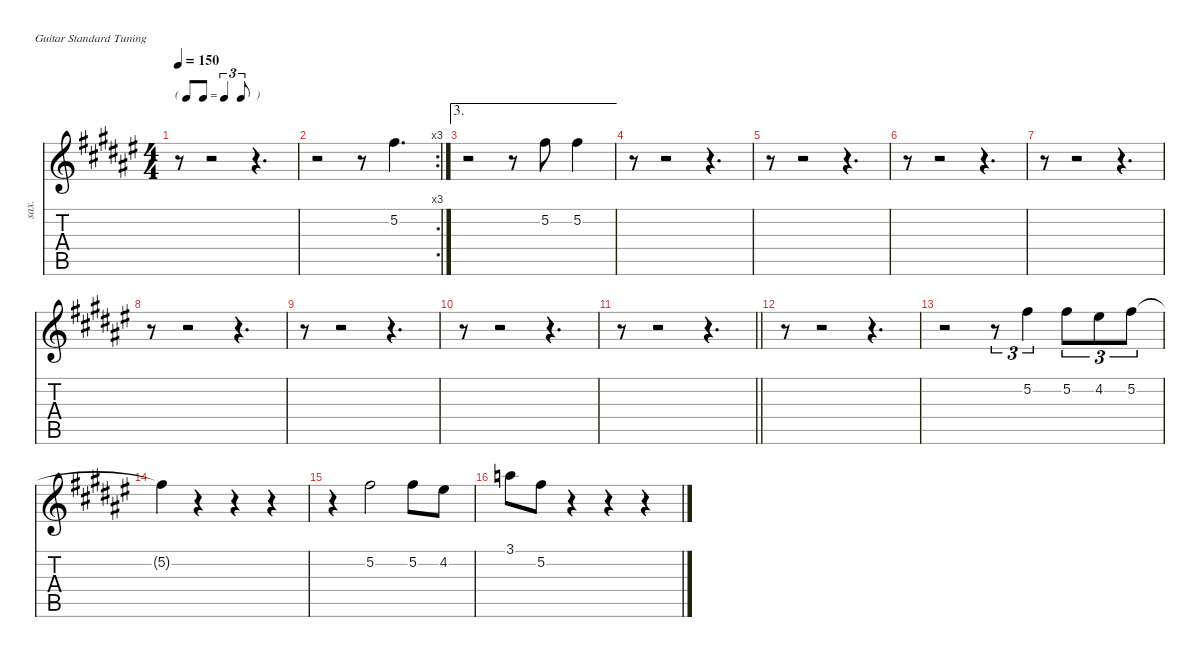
\defaultSystemsLayout 4
\hideDynamics
\bracketExtendMode nobrackets
\otherSystemsTrackNameOrientation horizontal
\track ("Track 1" "sax.") {instrument tenorsax}
\staff {score tabs}
\tuning (E4 B3 G3 D3 A2 E2)
\displaytranspose 14
\ts (4 4)
\tf triplet8th
\tempo 150
\clef g2
\ks f#
r.8{dy f beam Down} r.2{beam Down} r.4{d beam Down} |
\rc 3
r.2{beam Down} r.8{beam Down} 5.2{acc #}.4{d beam Down} |
\ae 3
r.2{beam Down} r.8{beam Down} 5.2{acc #}.8{beam Down} 5.2{acc #}.4{beam Down} |
r.8{beam Down} r.2{beam Down} r.4{d beam Down} |
r.8{beam Down} r.2{beam Down} r.4{d beam Down} |
r.8{beam Down} r.2{beam Down} r.4{d beam Down} |
r.8{beam Down} r.2{beam Down} r.4{d beam Down} |
r.8{beam Down} r.2{beam Down} r.4{d beam Down} |
r.8{beam Down} r.2{beam Down} r.4{d beam Down} |
r.8{beam Down} r.2{beam Down} r.4{d beam Down} |
\barLineRight lightlight
r.8{beam Down} r.2{beam Down} r.4{d beam Down} |
r.8{beam Down} r.2{beam Down} r.4{d beam Down} |
r.2{beam Down} r.8{tu (3 2) beam Down} 5.2{acc #}.4{tu (3 2) beam Down} 5.2{acc #}.8{tu (3 2) beam Down} 4.2{acc #}.8{tu (3 2) beam Down} 5.2{acc #}.8{tu (3 2) beam Down} |
5.2{t acc #}.4{beam Down} r.4{beam Down} r.4{beam Down} r.4{beam Down} |
r.4{beam Down} 5.2{acc #}.2{beam Down} 5.2{acc #}.8{beam Down} 4.2{acc #}.8{beam Down} |
3.1{acc forcenatural}.8{beam Down} 5.2{acc #}.8{beam Down} r.4{beam Down} r.4{beam Down} r.4{beam Down}
